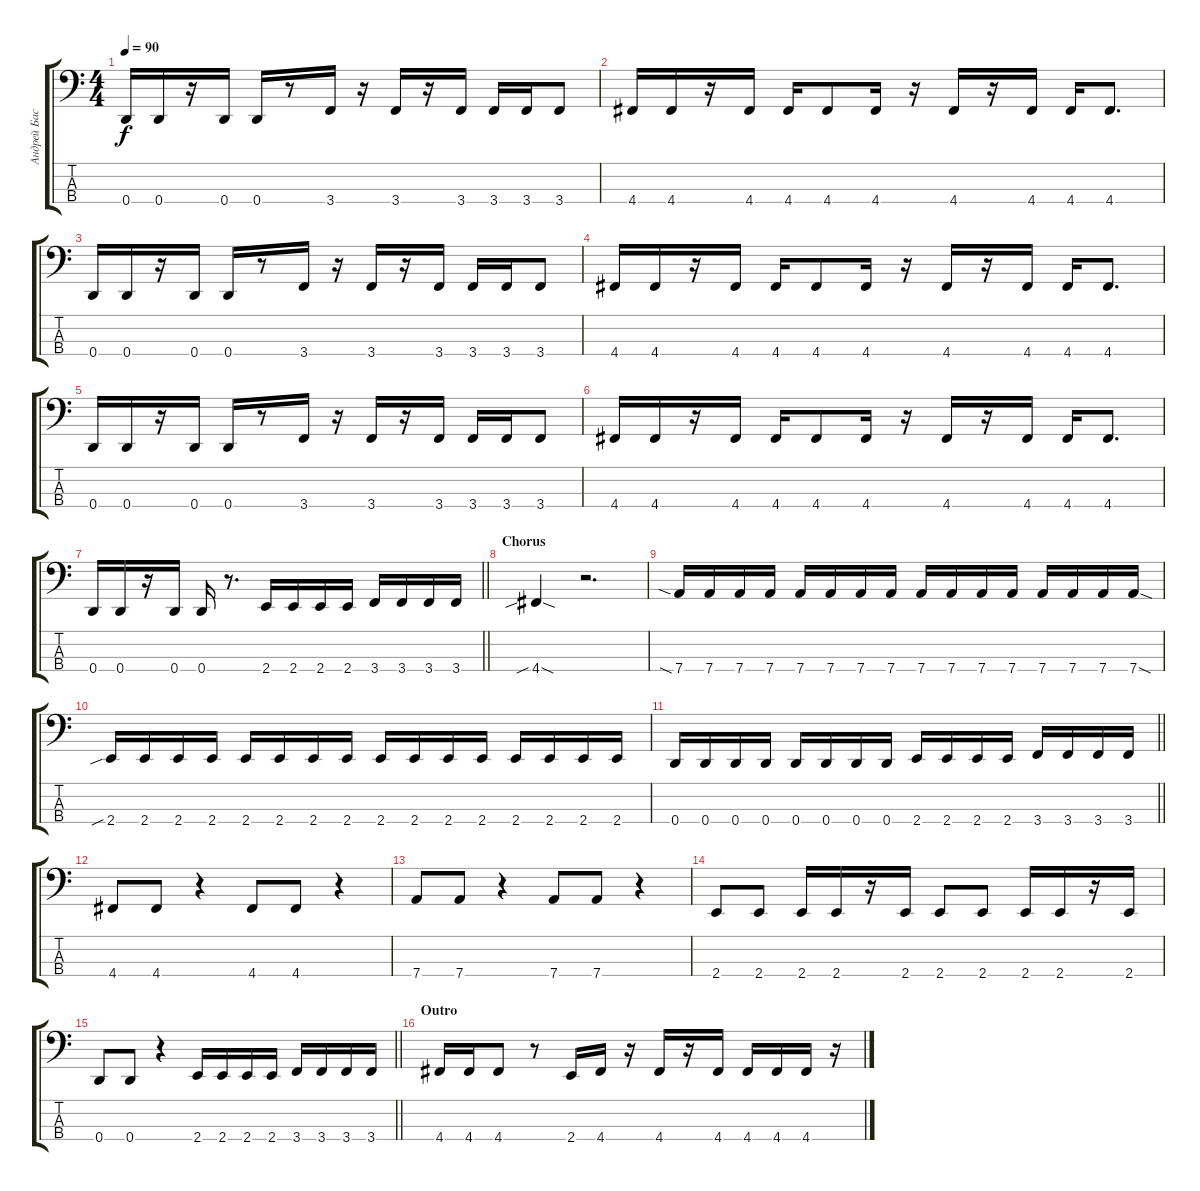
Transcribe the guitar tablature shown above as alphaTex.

\track ("Андрей Бас" "Андрей Бас") {instrument electricbassfinger}
\staff {score tabs}
\tuning (G2 D2 A1 D1) {hide}
\ts (4 4)
\tempo 90
\clef f4
\ks c
0.4.16{dy f} 0.4.16 r.16 0.4.16 0.4.16 r.8 3.4.16 r.16 3.4.16 r.16 3.4.16 3.4.16 3.4.16 3.4.8 |
4.4.16 4.4.16 r.16 4.4.16 4.4.16 4.4.8 4.4.16 r.16 4.4.16 r.16 4.4.16 4.4.16 4.4.8{d} |
0.4.16 0.4.16 r.16 0.4.16 0.4.16 r.8 3.4.16 r.16 3.4.16 r.16 3.4.16 3.4.16 3.4.16 3.4.8 |
4.4.16 4.4.16 r.16 4.4.16 4.4.16 4.4.8 4.4.16 r.16 4.4.16 r.16 4.4.16 4.4.16 4.4.8{d} |
0.4.16 0.4.16 r.16 0.4.16 0.4.16 r.8 3.4.16 r.16 3.4.16 r.16 3.4.16 3.4.16 3.4.16 3.4.8 |
4.4.16 4.4.16 r.16 4.4.16 4.4.16 4.4.8 4.4.16 r.16 4.4.16 r.16 4.4.16 4.4.16 4.4.8{d} |
\barLineRight lightlight
0.4.16 0.4.16 r.16 0.4.16 0.4.16 r.8{d} 2.4.16 2.4.16 2.4.16 2.4.16 3.4.16 3.4.16 3.4.16 3.4.16 |
\section ("" "Chorus")
4.4{sib sod}.4 r.2{d} |
7.4{sia}.16 7.4.16 7.4.16 7.4.16 7.4.16 7.4.16 7.4.16 7.4.16 7.4.16 7.4.16 7.4.16 7.4.16 7.4.16 7.4.16 7.4.16 7.4{sod}.16 |
2.4{sib}.16 2.4.16 2.4.16 2.4.16 2.4.16 2.4.16 2.4.16 2.4.16 2.4.16 2.4.16 2.4.16 2.4.16 2.4.16 2.4.16 2.4.16 2.4.16 |
\barLineRight lightlight
0.4.16 0.4.16 0.4.16 0.4.16 0.4.16 0.4.16 0.4.16 0.4.16 2.4.16 2.4.16 2.4.16 2.4.16 3.4.16 3.4.16 3.4.16 3.4.16 |
\section ("" "")
4.4.8 4.4.8 r.4 4.4.8 4.4.8 r.4 |
7.4.8 7.4.8 r.4 7.4.8 7.4.8 r.4 |
2.4.8 2.4.8 2.4.16 2.4.16 r.16 2.4.16 2.4.8 2.4.8 2.4.16 2.4.16 r.16 2.4.16 |
\barLineRight lightlight
0.4.8 0.4.8 r.4 2.4.16 2.4.16 2.4.16 2.4.16 3.4.16 3.4.16 3.4.16 3.4.16 |
\section ("" "Outro")
4.4.16 4.4.16 4.4.8 r.8 2.4.16 4.4.16 r.16 4.4.16 r.16 4.4.16 4.4.16 4.4.16 4.4.16 r.16
